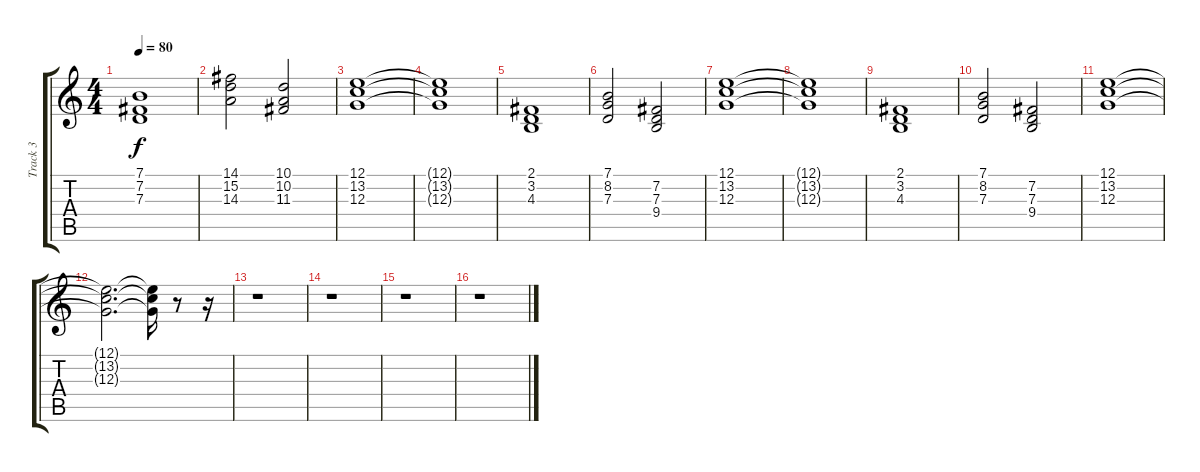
\track ("Track 3" "Track 3") {instrument pad2warm}
\staff {score tabs}
\tuning (E4 B3 G3 D3 A2 E2) {hide}
\ts (4 4)
\tempo 80
\clef g2
\ks c
(7.1 7.2 7.3).1{dy f} |
(14.1 15.2 14.3).2 (10.1 10.2 11.3).2 |
(12.1 13.2 12.3).1 |
(12.1{t} 13.2{t} 12.3{t}).1 |
(2.1 3.2 4.3).1 |
(7.1 8.2 7.3).2 (7.2 7.3 9.4).2 |
(12.1 13.2 12.3).1 |
(12.1{t} 13.2{t} 12.3{t}).1 |
(2.1 3.2 4.3).1 |
(7.1 8.2 7.3).2 (7.2 7.3 9.4).2 |
(12.1 13.2 12.3).1 |
(12.1{t} 13.2{t} 12.3{t}).2{d} (12.1{t} 13.2{t} 12.3{t}).16 r.8 r.16 |
r.1 |
r.1 |
r.1 |
r.1
